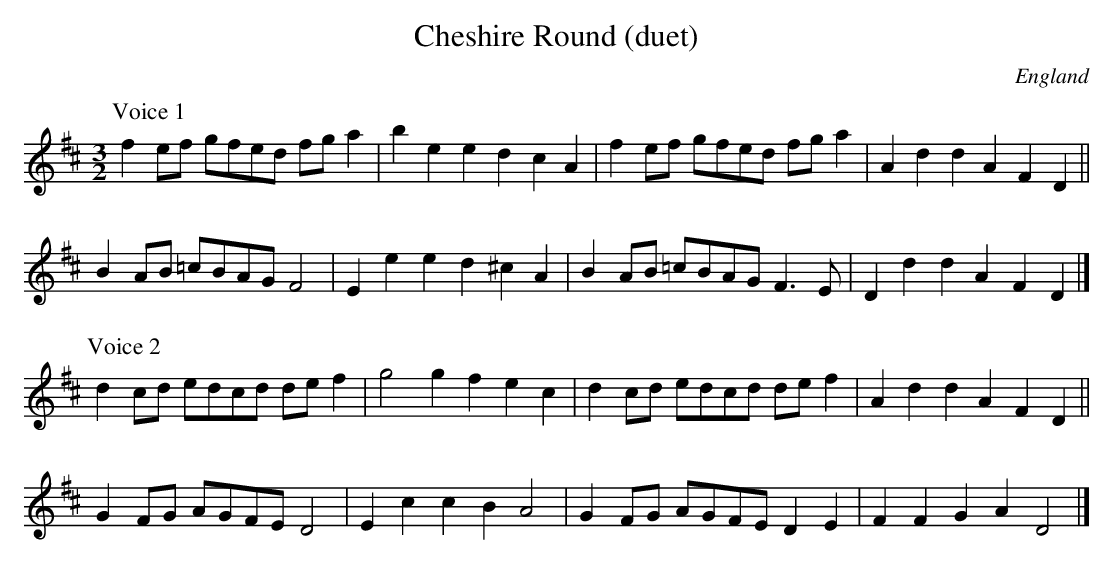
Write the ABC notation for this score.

X:1
T:Cheshire Round (duet)
L:1/8
M:3/2
O:England
K:D
P:Voice 1
f2 ef gfed fg a2 | b2 e2 e2 d2 c2 A2 |\
f2 ef gfed fg a2 | A2 d2 d2 A2 F2 D2 ||
B2 AB =cBAG F4 | E2 e2 e2 d2 ^c2 A2 |\
B2 AB =cBAG F3 E | D2 d2 d2 A2 F2 D2 |]
P:Voice 2
d2 cd edcd de f2 | g4 g2 f2 e2 c2 |\
d2 cd edcd de f2 | A2 d2 d2 A2 F2 D2 ||
G2 FG AGFE D4 | E2 c2 c2 B2 A4 |\
G2 FG AGFE D2 E2 | F2 F2 G2 A2 D4 |]
